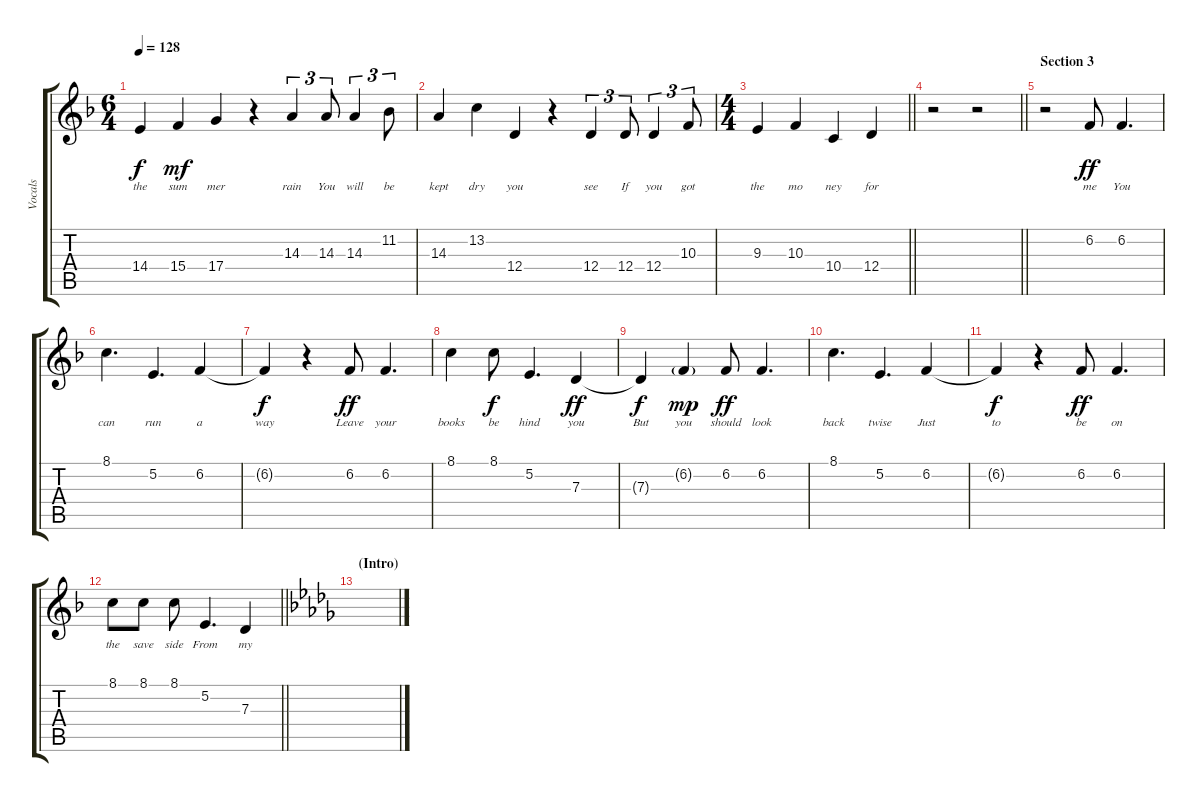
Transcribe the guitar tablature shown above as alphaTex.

\track ("Vocals" "Vocals") {instrument fx7echoes}
\staff {score tabs}
\tuning (E4 B3 G3 D3 A2 E2) {hide}
\ts (6 4)
\tempo 128
\clef g2
\ks f
14.4.4{lyrics (0 "the") lyrics (1 "") lyrics (2 "") lyrics (3 "") lyrics (4 "") dy f} 15.4.4{lyrics (0 "sum") lyrics (1 "") lyrics (2 "") lyrics (3 "") lyrics (4 "") dy mf} 17.4.4{lyrics (0 "mer") lyrics (1 "") lyrics (2 "") lyrics (3 "") lyrics (4 "")} r.4 14.3.4{tu (3 2) lyrics (0 "rain") lyrics (1 "") lyrics (2 "") lyrics (3 "") lyrics (4 "")} 14.3.8{tu (3 2) lyrics (0 "You") lyrics (1 "") lyrics (2 "") lyrics (3 "") lyrics (4 "")} 14.3.4{tu (3 2) lyrics (0 "will") lyrics (1 "") lyrics (2 "") lyrics (3 "") lyrics (4 "")} 11.2.8{tu (3 2) lyrics (0 "be") lyrics (1 "") lyrics (2 "") lyrics (3 "") lyrics (4 "")} |
14.3.4{lyrics (0 "kept") lyrics (1 "") lyrics (2 "") lyrics (3 "") lyrics (4 "")} 13.2.4{lyrics (0 "dry") lyrics (1 "") lyrics (2 "") lyrics (3 "") lyrics (4 "")} 12.4.4{lyrics (0 "you") lyrics (1 "") lyrics (2 "") lyrics (3 "") lyrics (4 "")} r.4 12.4.4{tu (3 2) lyrics (0 "see") lyrics (1 "") lyrics (2 "") lyrics (3 "") lyrics (4 "")} 12.4.8{tu (3 2) lyrics (0 "If") lyrics (1 "") lyrics (2 "") lyrics (3 "") lyrics (4 "")} 12.4.4{tu (3 2) lyrics (0 "you") lyrics (1 "") lyrics (2 "") lyrics (3 "") lyrics (4 "")} 10.3.8{tu (3 2) lyrics (0 "got") lyrics (1 "") lyrics (2 "") lyrics (3 "") lyrics (4 "")} |
\ts (4 4)
\barLineRight lightlight
9.3.4{lyrics (0 "the") lyrics (1 "") lyrics (2 "") lyrics (3 "") lyrics (4 "")} 10.3.4{lyrics (0 "mo") lyrics (1 "") lyrics (2 "") lyrics (3 "") lyrics (4 "")} 10.4.4{lyrics (0 "ney") lyrics (1 "") lyrics (2 "") lyrics (3 "") lyrics (4 "")} 12.4.4{lyrics (0 "for") lyrics (1 "") lyrics (2 "") lyrics (3 "") lyrics (4 "")} |
\section ("" "")
\barLineRight lightlight
r.2 r.2 |
\section ("" "Section 3")
r.2 6.2.8{lyrics (0 "me") lyrics (1 "") lyrics (2 "") lyrics (3 "") lyrics (4 "") dy ff} 6.2.4{d lyrics (0 "You") lyrics (1 "") lyrics (2 "") lyrics (3 "") lyrics (4 "")} |
8.1.4{d lyrics (0 "can") lyrics (1 "") lyrics (2 "") lyrics (3 "") lyrics (4 "")} 5.2.4{d lyrics (0 "run") lyrics (1 "") lyrics (2 "") lyrics (3 "") lyrics (4 "")} 6.2.4{lyrics (0 "a") lyrics (1 "") lyrics (2 "") lyrics (3 "") lyrics (4 "")} |
6.2{t}.4{lyrics (0 "way") lyrics (1 "") lyrics (2 "") lyrics (3 "") lyrics (4 "") dy f} r.4 6.2.8{lyrics (0 "Leave") lyrics (1 "") lyrics (2 "") lyrics (3 "") lyrics (4 "") dy ff} 6.2.4{d lyrics (0 "your") lyrics (1 "") lyrics (2 "") lyrics (3 "") lyrics (4 "")} |
8.1.4{lyrics (0 "books") lyrics (1 "") lyrics (2 "") lyrics (3 "") lyrics (4 "")} 8.1.8{lyrics (0 "be") lyrics (1 "") lyrics (2 "") lyrics (3 "") lyrics (4 "") dy f} 5.2.4{d lyrics (0 "hind") lyrics (1 "") lyrics (2 "") lyrics (3 "") lyrics (4 "")} 7.3.4{lyrics (0 "you") lyrics (1 "") lyrics (2 "") lyrics (3 "") lyrics (4 "") dy ff} |
7.3{t}.4{lyrics (0 "But") lyrics (1 "") lyrics (2 "") lyrics (3 "") lyrics (4 "") dy f} 6.2{g}.4{lyrics (0 "you") lyrics (1 "") lyrics (2 "") lyrics (3 "") lyrics (4 "") dy mp} 6.2.8{lyrics (0 "should") lyrics (1 "") lyrics (2 "") lyrics (3 "") lyrics (4 "") dy ff} 6.2.4{d lyrics (0 "look") lyrics (1 "") lyrics (2 "") lyrics (3 "") lyrics (4 "")} |
8.1.4{d lyrics (0 "back") lyrics (1 "") lyrics (2 "") lyrics (3 "") lyrics (4 "")} 5.2.4{d lyrics (0 "twise") lyrics (1 "") lyrics (2 "") lyrics (3 "") lyrics (4 "")} 6.2.4{lyrics (0 "Just") lyrics (1 "") lyrics (2 "") lyrics (3 "") lyrics (4 "")} |
6.2{t}.4{lyrics (0 "to") lyrics (1 "") lyrics (2 "") lyrics (3 "") lyrics (4 "") dy f} r.4 6.2.8{lyrics (0 "be") lyrics (1 "") lyrics (2 "") lyrics (3 "") lyrics (4 "") dy ff} 6.2.4{d lyrics (0 "on") lyrics (1 "") lyrics (2 "") lyrics (3 "") lyrics (4 "")} |
\barLineRight lightlight
8.1.8{lyrics (0 "the") lyrics (1 "") lyrics (2 "") lyrics (3 "") lyrics (4 "")} 8.1.8{lyrics (0 "save") lyrics (1 "") lyrics (2 "") lyrics (3 "") lyrics (4 "")} 8.1.8{lyrics (0 "side") lyrics (1 "") lyrics (2 "") lyrics (3 "") lyrics (4 "")} 5.2.4{d lyrics (0 "From") lyrics (1 "") lyrics (2 "") lyrics (3 "") lyrics (4 "")} 7.3.4{lyrics (0 "my") lyrics (1 "") lyrics (2 "") lyrics (3 "") lyrics (4 "")} |
\section ("" "(Intro)")
\ks db
